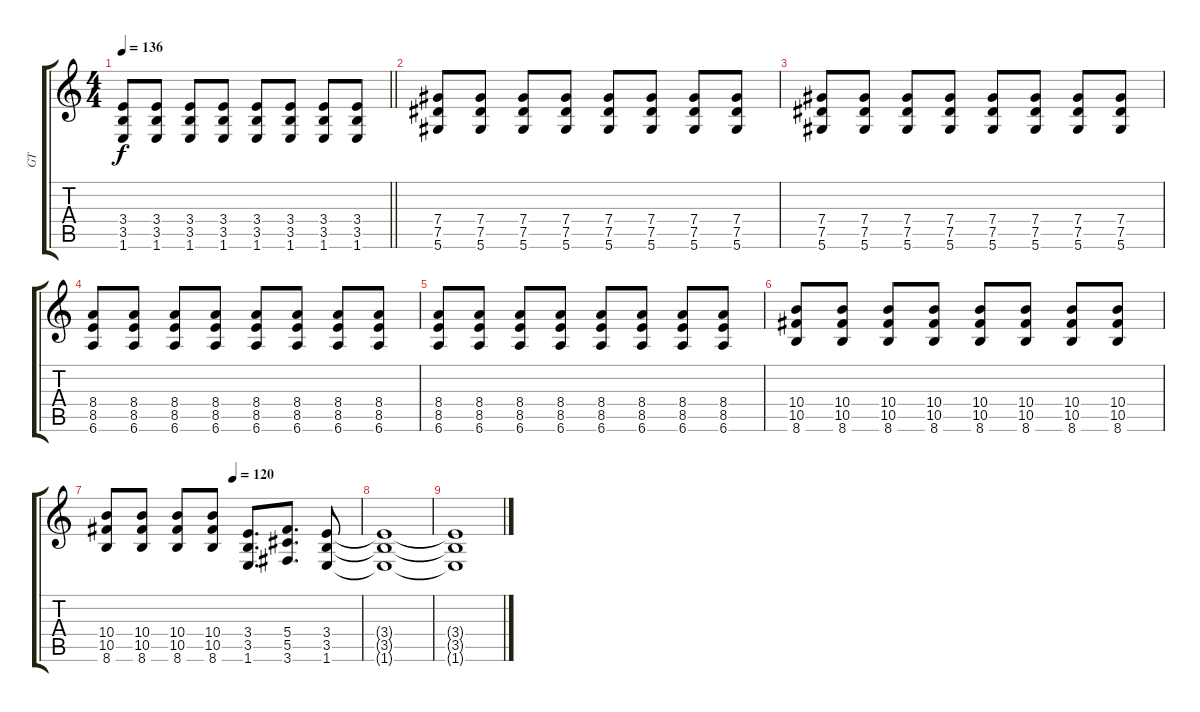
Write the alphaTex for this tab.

\track ("GT" "GT") {instrument overdrivenguitar}
\staff {score tabs}
\tuning (Eb4 Bb3 Gb3 Db3 Ab2 Eb2) {hide}
\ts (4 4)
\tempo 136
\clef g2
\barLineRight lightlight
\ks c
(3.4 3.5 1.6).8{dy f} (3.4 3.5 1.6).8 (3.4 3.5 1.6).8 (3.4 3.5 1.6).8 (3.4 3.5 1.6).8 (3.4 3.5 1.6).8 (3.4 3.5 1.6).8 (3.4 3.5 1.6).8 |
(7.4 7.5 5.6).8 (7.4 7.5 5.6).8 (7.4 7.5 5.6).8 (7.4 7.5 5.6).8 (7.4 7.5 5.6).8 (7.4 7.5 5.6).8 (7.4 7.5 5.6).8 (7.4 7.5 5.6).8 |
(7.4 7.5 5.6).8 (7.4 7.5 5.6).8 (7.4 7.5 5.6).8 (7.4 7.5 5.6).8 (7.4 7.5 5.6).8 (7.4 7.5 5.6).8 (7.4 7.5 5.6).8 (7.4 7.5 5.6).8 |
(8.4 8.5 6.6).8 (8.4 8.5 6.6).8 (8.4 8.5 6.6).8 (8.4 8.5 6.6).8 (8.4 8.5 6.6).8 (8.4 8.5 6.6).8 (8.4 8.5 6.6).8 (8.4 8.5 6.6).8 |
(8.4 8.5 6.6).8 (8.4 8.5 6.6).8 (8.4 8.5 6.6).8 (8.4 8.5 6.6).8 (8.4 8.5 6.6).8 (8.4 8.5 6.6).8 (8.4 8.5 6.6).8 (8.4 8.5 6.6).8 |
(10.4 10.5 8.6).8 (10.4 10.5 8.6).8 (10.4 10.5 8.6).8 (10.4 10.5 8.6).8 (10.4 10.5 8.6).8 (10.4 10.5 8.6).8 (10.4 10.5 8.6).8 (10.4 10.5 8.6).8 |
\tempo (120 0.5)
(10.4 10.5 8.6).8 (10.4 10.5 8.6).8 (10.4 10.5 8.6).8 (10.4 10.5 8.6).8 (3.4 3.5 1.6).8{d} (5.4 5.5 3.6).8{d} (3.4 3.5 1.6).8 |
(3.4{t} 3.5{t} 1.6{t}).1 |
(3.4{t} 3.5{t} 1.6{t}).1
